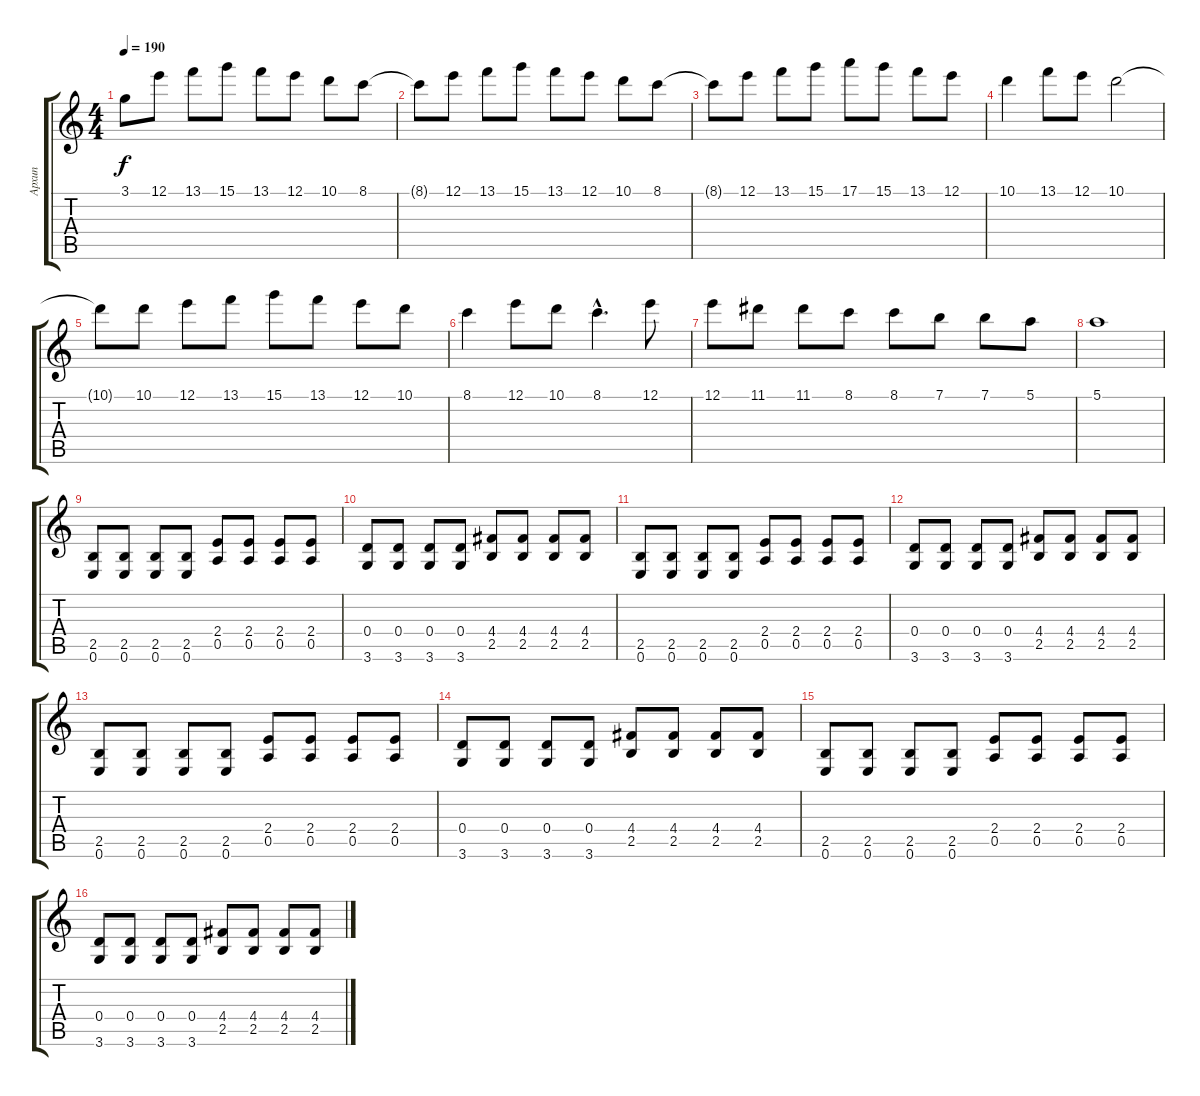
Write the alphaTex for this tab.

\track ("Архип" "Архип") {instrument distortionguitar}
\staff {score tabs}
\tuning (E4 B3 G3 D3 A2 E2) {hide}
\ts (4 4)
\tempo 190
\clef g2
\ks c
3.1{t}.8{dy f} 12.1.8 13.1.8 15.1.8 13.1.8 12.1.8 10.1.8 8.1.8 |
8.1{t}.8 12.1.8 13.1.8 15.1.8 13.1.8 12.1.8 10.1.8 8.1.8 |
8.1{t}.8 12.1.8 13.1.8 15.1.8 17.1.8 15.1.8 13.1.8 12.1.8 |
10.1.4 13.1.8 12.1.8 10.1.2 |
10.1{t}.8 10.1.8 12.1.8 13.1.8 15.1.8 13.1.8 12.1.8 10.1.8 |
8.1.4 12.1.8 10.1.8 8.1{hac}.4{d} 12.1.8 |
12.1.8 11.1.8 11.1.8 8.1.8 8.1.8 7.1.8 7.1.8 5.1.8 |
5.1.1 |
(2.5 0.6).8 (2.5 0.6).8 (2.5 0.6).8 (2.5 0.6).8 (2.4 0.5).8 (2.4 0.5).8 (2.4 0.5).8 (2.4 0.5).8 |
(0.4 3.6).8 (0.4 3.6).8 (0.4 3.6).8 (0.4 3.6).8 (4.4 2.5).8 (4.4 2.5).8 (4.4 2.5).8 (4.4 2.5).8 |
(2.5 0.6).8 (2.5 0.6).8 (2.5 0.6).8 (2.5 0.6).8 (2.4 0.5).8 (2.4 0.5).8 (2.4 0.5).8 (2.4 0.5).8 |
(0.4 3.6).8 (0.4 3.6).8 (0.4 3.6).8 (0.4 3.6).8 (4.4 2.5).8 (4.4 2.5).8 (4.4 2.5).8 (4.4 2.5).8 |
(2.5 0.6).8 (2.5 0.6).8 (2.5 0.6).8 (2.5 0.6).8 (2.4 0.5).8 (2.4 0.5).8 (2.4 0.5).8 (2.4 0.5).8 |
(0.4 3.6).8 (0.4 3.6).8 (0.4 3.6).8 (0.4 3.6).8 (4.4 2.5).8 (4.4 2.5).8 (4.4 2.5).8 (4.4 2.5).8 |
(2.5 0.6).8 (2.5 0.6).8 (2.5 0.6).8 (2.5 0.6).8 (2.4 0.5).8 (2.4 0.5).8 (2.4 0.5).8 (2.4 0.5).8 |
(0.4 3.6).8 (0.4 3.6).8 (0.4 3.6).8 (0.4 3.6).8 (4.4 2.5).8 (4.4 2.5).8 (4.4 2.5).8 (4.4 2.5).8
